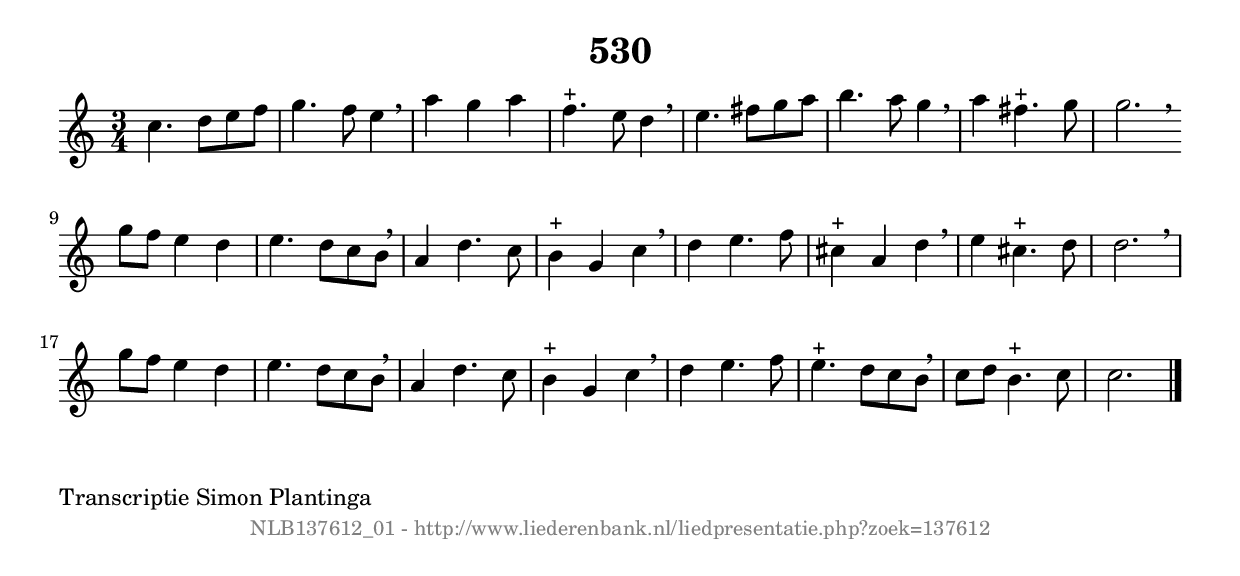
%
% produced by wce2krn 1.64 (7 June 2014)
%
\version"2.16"
#(append! paper-alist '(("long" . (cons (* 210 mm) (* 2000 mm)))))
#(set-default-paper-size "long")
sb = {\breathe}
mBreak = {\breathe }
bBreak = {\breathe }
x = {\once\override NoteHead #'style = #'cross }
gl=\glissando
itime={\override Staff.TimeSignature #'stencil = ##f }
ficta = {\once\set suggestAccidentals = ##t}
fine = {\once\override Score.RehearsalMark #'self-alignment-X = #1 \mark \markup {\italic{Fine}}}
dc = {\once\override Score.RehearsalMark #'self-alignment-X = #1 \mark \markup {\italic{D.C.}}}
dcf = {\once\override Score.RehearsalMark #'self-alignment-X = #1 \mark \markup {\italic{D.C. al Fine}}}
dcc = {\once\override Score.RehearsalMark #'self-alignment-X = #1 \mark \markup {\italic{D.C. al Coda}}}
ds = {\once\override Score.RehearsalMark #'self-alignment-X = #1 \mark \markup {\italic{D.S.}}}
dsf = {\once\override Score.RehearsalMark #'self-alignment-X = #1 \mark \markup {\italic{D.S. al Fine}}}
dsc = {\once\override Score.RehearsalMark #'self-alignment-X = #1 \mark \markup {\italic{D.S. al Coda}}}
pv = {\set Score.repeatCommands = #'((volta "1"))}
sv = {\set Score.repeatCommands = #'((volta "2"))}
tv = {\set Score.repeatCommands = #'((volta "3"))}
qv = {\set Score.repeatCommands = #'((volta "4"))}
xv = {\set Score.repeatCommands = #'((volta #f))}
\header{ tagline = ""
title = "530"
}
\score {{
\key c \major
\relative g'
{
\set melismaBusyProperties = #'()
\time 3/4
\tempo 4=120
\override Score.MetronomeMark #'transparent = ##t
\override Score.RehearsalMark #'break-visibility = #(vector #t #t #f)
c4. d8 e8 f8 | g4. f8 e4 \sb | a4 g4 a4 | f4.^"+" e8 d4 \sb | e4. fis8 g8 a8 | b4. a8 g4 \sb | a4 fis4.^"+" g8 | g2. \bar ":|:" \bBreak
g8 f8 e4 d4 | e4. d8 c8 b8 \sb | a4 d4. c8 | b4^"+" g4 c4 \sb | d4 e4. f8 | cis4^"+" a4 d4 \sb | e4 cis4.^"+" d8 | d2. | \mBreak \bar "|"
g8 f8 e4 d4 | e4. d8 c8 b8 \sb | a4 d4. c8 | b4^"+" g4 c4 \sb | d4 e4. f8 | e4.^"+" d8 c8 b8 \sb | c8 d8 b4.^"+" c8 | c2. \bar "|."
 }}
 \midi { }
 \layout {
            indent = 0.0\cm
}
}
\markup { \wordwrap-string #" 
Transcriptie Simon Plantinga
"}
\markup { \vspace #0 } \markup { \with-color #grey \fill-line { \center-column { \smaller "NLB137612_01 - http://www.liederenbank.nl/liedpresentatie.php?zoek=137612" } } }
